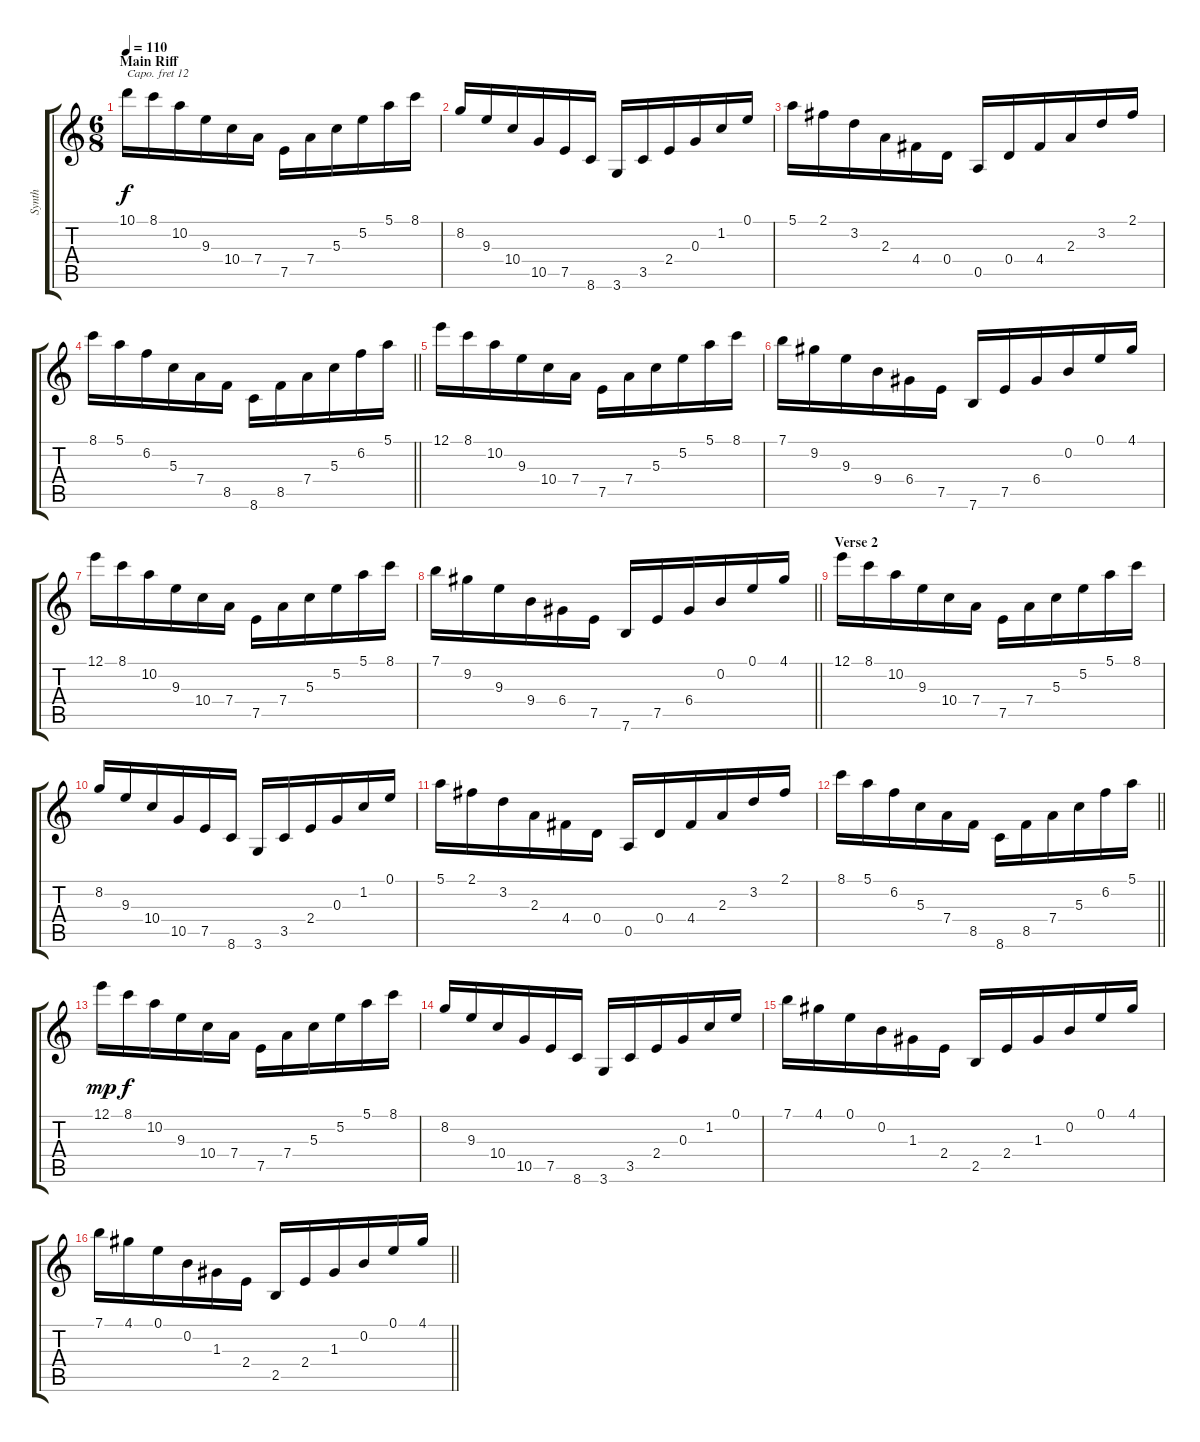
\track ("Synth" "Synth") {instrument ocarina}
\staff {score tabs}
\capo 12
\tuning (E4 B3 G3 D3 A2 E2) {hide}
\ts (6 8)
\section ("" "Main Riff")
\tempo 110
\clef g2
\ks c
10.1.16{dy f} 8.1.16 10.2.16 9.3.16 10.4.16 7.4.16 7.5.16 7.4.16 5.3.16 5.2.16 5.1.16 8.1.16 |
8.2.16 9.3.16 10.4.16 10.5.16 7.5.16 8.6.16 3.6.16 3.5.16 2.4.16 0.3.16 1.2.16 0.1.16 |
5.1.16 2.1.16 3.2.16 2.3.16 4.4.16 0.4.16 0.5.16 0.4.16 4.4.16 2.3.16 3.2.16 2.1.16 |
\barLineRight lightlight
8.1.16 5.1.16 6.2.16 5.3.16 7.4.16 8.5.16 8.6.16 8.5.16 7.4.16 5.3.16 6.2.16 5.1.16 |
\section ("" "")
12.1.16 8.1.16 10.2.16 9.3.16 10.4.16 7.4.16 7.5.16 7.4.16 5.3.16 5.2.16 5.1.16 8.1.16 |
7.1.16 9.2.16 9.3.16 9.4.16 6.4.16 7.5.16 7.6.16 7.5.16 6.4.16 0.2.16 0.1.16 4.1.16 |
12.1.16 8.1.16 10.2.16 9.3.16 10.4.16 7.4.16 7.5.16 7.4.16 5.3.16 5.2.16 5.1.16 8.1.16 |
\barLineRight lightlight
7.1.16 9.2.16 9.3.16 9.4.16 6.4.16 7.5.16 7.6.16 7.5.16 6.4.16 0.2.16 0.1.16 4.1.16 |
\section ("" "Verse 2")
12.1.16 8.1.16 10.2.16 9.3.16 10.4.16 7.4.16 7.5.16 7.4.16 5.3.16 5.2.16 5.1.16 8.1.16 |
8.2.16 9.3.16 10.4.16 10.5.16 7.5.16 8.6.16 3.6.16 3.5.16 2.4.16 0.3.16 1.2.16 0.1.16 |
5.1.16 2.1.16 3.2.16 2.3.16 4.4.16 0.4.16 0.5.16 0.4.16 4.4.16 2.3.16 3.2.16 2.1.16 |
\barLineRight lightlight
8.1.16 5.1.16 6.2.16 5.3.16 7.4.16 8.5.16 8.6.16 8.5.16 7.4.16 5.3.16 6.2.16 5.1.16 |
\section ("" "")
12.1.16{dy mp} 8.1.16{dy f} 10.2.16 9.3.16 10.4.16 7.4.16 7.5.16 7.4.16 5.3.16 5.2.16 5.1.16 8.1.16 |
8.2.16 9.3.16 10.4.16 10.5.16 7.5.16 8.6.16 3.6.16 3.5.16 2.4.16 0.3.16 1.2.16 0.1.16 |
7.1.16 4.1.16 0.1.16 0.2.16 1.3.16 2.4.16 2.5.16 2.4.16 1.3.16 0.2.16 0.1.16 4.1.16 |
\barLineRight lightlight
7.1.16 4.1.16 0.1.16 0.2.16 1.3.16 2.4.16 2.5.16 2.4.16 1.3.16 0.2.16 0.1.16 4.1.16
